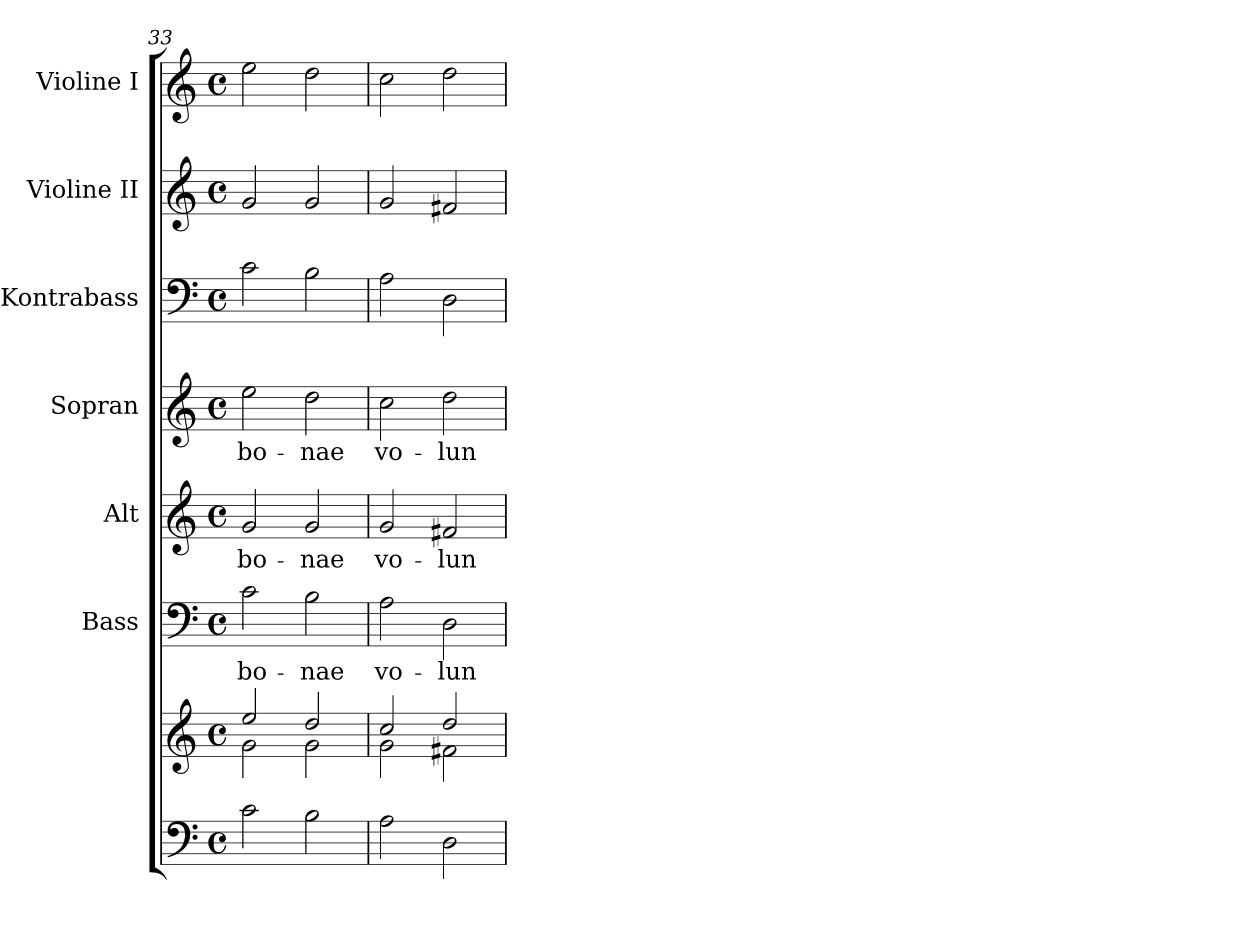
**kern	**kern	**kern	**text	**kern	**text	**kern	**text	**kern	**kern	**kern
*part7	*part7	*part6	*part6	*part5	*part5	*part4	*part4	*part3	*part2	*part1
*staff8	*staff7	*staff6	*staff6	*staff5	*staff5	*staff4	*staff4	*staff3	*staff2	*staff1
*	*	*I"Bass	*	*I"Alt	*	*I"Sopran	*	*I"Kontrabass	*I"Violine II	*I"Violine I
*	*	*I'B.	*	*I'A.	*	*I'S.	*	*I'Kb.	*I'Vl. II	*I'Vl. I
*clefF4	*clefG2	*clefF4	*	*clefG2	*	*clefG2	*	*clefF4	*clefG2	*clefG2
*	*	*	*	*	*	*	*	*ITrd7c12	*	*
*k[]	*k[]	*k[]	*	*k[]	*	*k[]	*	*k[]	*k[]	*k[]
*C:	*C:	*C:	*	*C:	*	*C:	*	*C:	*C:	*C:
*M4/4	*M4/4	*M4/4	*	*M4/4	*	*M4/4	*	*M4/4	*M4/4	*M4/4
*met(c)	*met(c)	*met(c)	*	*met(c)	*	*met(c)	*	*met(c)	*met(c)	*met(c)
=33	=33	=33	=33	=33	=33	=33	=33	=33	=33	=33
*	*^	*	*	*	*	*	*	*	*	*
!	!	!	!	!LO:LY:b	!	!LO:LY:b	!	!LO:LY:b	!	!	!
2c\	2ee/	2g\	2c\	bo-	2g/	bo-	2ee\	bo-	2C\	2g/	2ee\
!	!	!	!	!LO:LY:b	!	!LO:LY:b	!	!LO:LY:b	!	!	!
2B\	2dd/	2g\	2B\	-nae	2g/	-nae	2dd\	-nae	2BB\	2g/	2dd\
=34	=34	=34	=34	=34	=34	=34	=34	=34	=34	=34	=34
!	!	!	!	!LO:LY:b	!	!LO:LY:b	!	!LO:LY:b	!	!	!
2A\	2cc/	2g\	2A\	vo-	2g/	vo-	2cc\	vo-	2AA\	2g/	2cc\
!	!	!	!	!LO:LY:b	!	!LO:LY:b	!	!LO:LY:b	!	!	!
2D\	2dd/	2f#X\	2D\	-lun-	2f#X/	-lun-	2dd\	-lun-	2DD\	2f#X/	2dd\
*	*v	*v	*	*	*	*	*	*	*	*	*
=	=	=	=	=	=	=	=	=	=	=
*-	*-	*-	*-	*-	*-	*-	*-	*-	*-	*-
